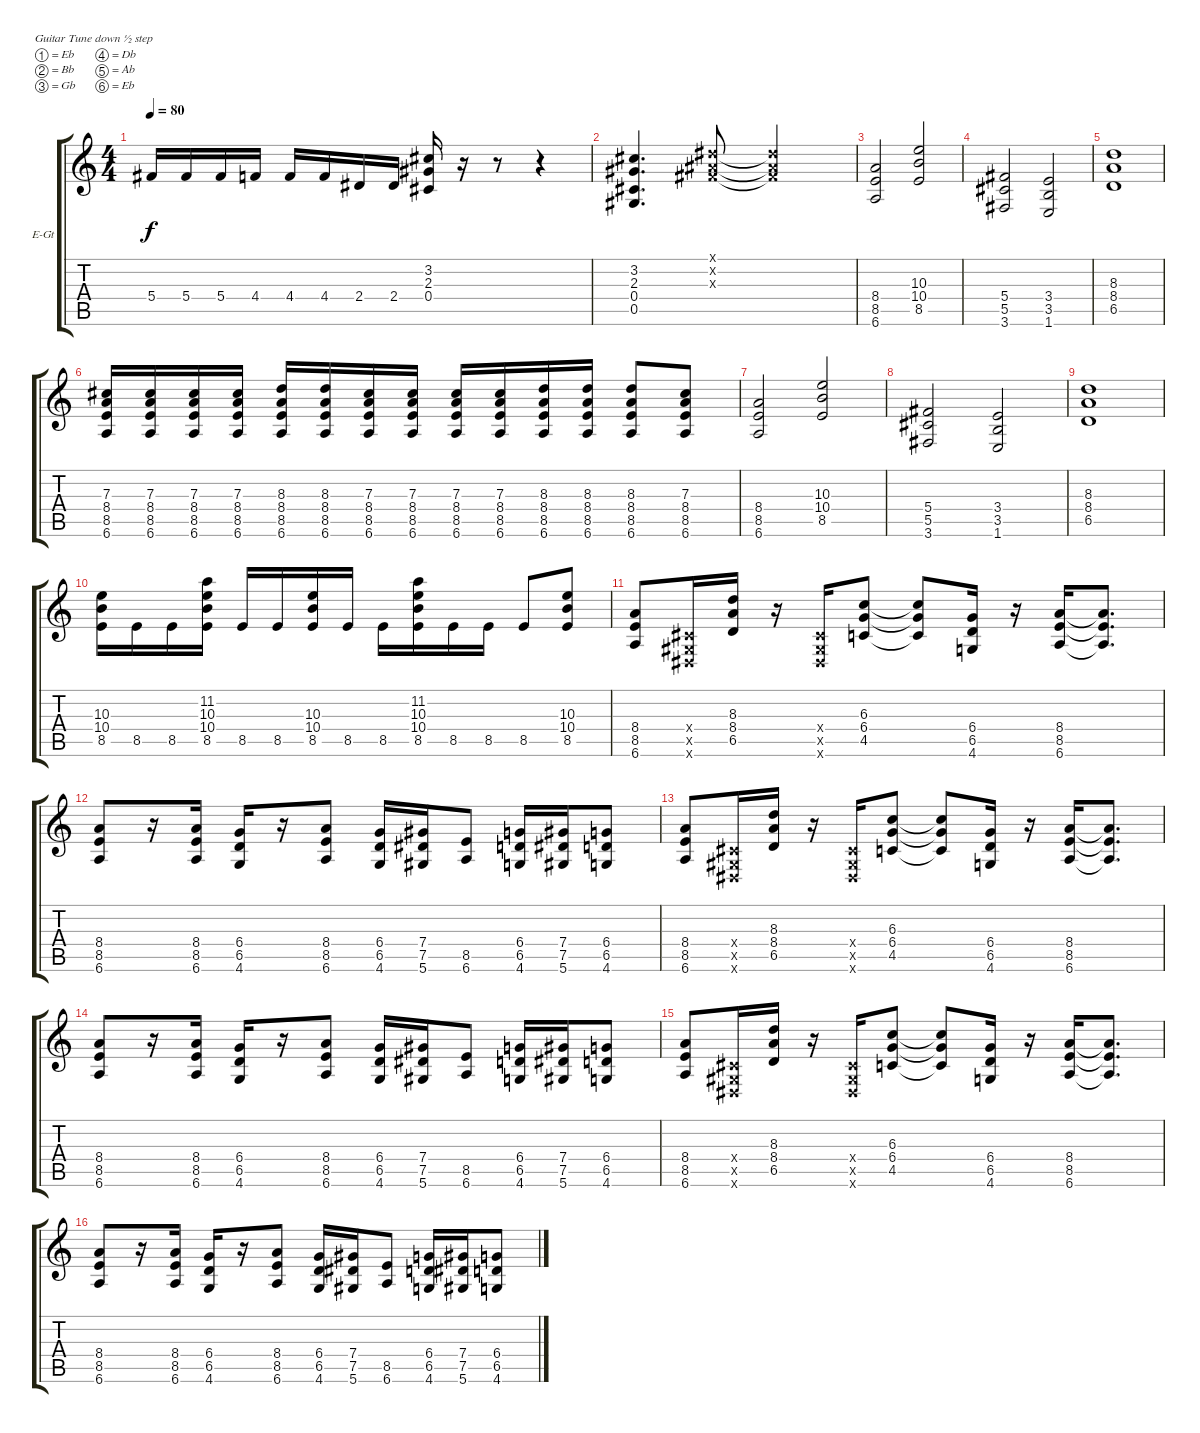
\bracketExtendMode groupsimilarinstruments
\firstSystemTrackNameOrientation horizontal
\otherSystemsTrackNameOrientation horizontal
\track ("Distortion Guitar" "E-Gt") {instrument acousticgrandpiano}
\staff {score tabs}
\tuning (Eb4 Bb3 Gb3 Db3 Ab2 Eb2)
\displaytranspose 12
\ts (4 4)
\tempo 80
\clef g2
\ks c
5.4.16{dy f} 5.4.16 5.4.16 4.4.16 4.4.16 4.4.16 2.4.16 2.4.16 (3.2 2.3 0.4).16 r.16 r.8 r.4 |
(3.2 2.3 0.4 0.5).4{d} (0.1{x} 0.2{x} 0.3{x}).8 (0.1{x t} 0.2{x t} 0.3{x t}).2 |
(8.4 8.5 6.6).2 (10.3 10.4 8.5).2 |
(5.4 5.5 3.6).2 (3.4 3.5 1.6).2 |
(8.3 8.4 6.5).1 |
(7.3 8.4 8.5 6.6).16 (7.3 8.4 8.5 6.6).16 (7.3 8.4 8.5 6.6).16 (7.3 8.4 8.5 6.6).16 (8.3 8.4 8.5 6.6).16 (8.3 8.4 8.5 6.6).16 (7.3 8.4 8.5 6.6).16 (7.3 8.4 8.5 6.6).16 (7.3 8.4 8.5 6.6).16 (7.3 8.4 8.5 6.6).16 (8.3 8.4 8.5 6.6).16 (8.3 8.4 8.5 6.6).16 (8.3 8.4 8.5 6.6).8 (7.3 8.4 8.5 6.6).8 |
(8.4 8.5 6.6).2 (10.3 10.4 8.5).2 |
(5.4 5.5 3.6).2 (3.4 3.5 1.6).2 |
(8.3 8.4 6.5).1 |
(10.3 10.4 8.5).16 8.5.16 8.5.16 (11.2 10.3 10.4 8.5).16 8.5.16 8.5.16 (10.3 10.4 8.5).16 8.5.16 8.5.16 (11.2 10.3 10.4 8.5).16 8.5.16 8.5.16 8.5.8 (10.3 10.4 8.5).8 |
(8.4 8.5 6.6).8 (0.4{x} 0.5{x} 0.6{x}).16 (8.3 8.4 6.5).16 r.16 (0.4{x} 0.5{x} 0.6{x}).16 (6.3 6.4 4.5).8 (6.3{t} 6.4{t} 4.5{t}).8 (6.4 6.5 4.6).16 r.16 (8.4 8.5 6.6).16 (8.4{t} 8.5{t} 6.6{t}).8{d} |
(8.4 8.5 6.6).8 r.16 (8.4 8.5 6.6).16 (6.4 6.5 4.6).16 r.16 (8.4 8.5 6.6).8 (6.4 6.5 4.6).16 (7.4 7.5 5.6).16 (8.5 6.6).8 (6.4 6.5 4.6).16 (7.4 7.5 5.6).16 (6.4 6.5 4.6).8 |
(8.4 8.5 6.6).8 (0.4{x} 0.5{x} 0.6{x}).16 (8.3 8.4 6.5).16 r.16 (0.4{x} 0.5{x} 0.6{x}).16 (6.3 6.4 4.5).8 (6.3{t} 6.4{t} 4.5{t}).8 (6.4 6.5 4.6).16 r.16 (8.4 8.5 6.6).16 (8.4{t} 8.5{t} 6.6{t}).8{d} |
(8.4 8.5 6.6).8 r.16 (8.4 8.5 6.6).16 (6.4 6.5 4.6).16 r.16 (8.4 8.5 6.6).8 (6.4 6.5 4.6).16 (7.4 7.5 5.6).16 (8.5 6.6).8 (6.4 6.5 4.6).16 (7.4 7.5 5.6).16 (6.4 6.5 4.6).8 |
(8.4 8.5 6.6).8 (0.4{x} 0.5{x} 0.6{x}).16 (8.3 8.4 6.5).16 r.16 (0.4{x} 0.5{x} 0.6{x}).16 (6.3 6.4 4.5).8 (6.3{t} 6.4{t} 4.5{t}).8 (6.4 6.5 4.6).16 r.16 (8.4 8.5 6.6).16 (8.4{t} 8.5{t} 6.6{t}).8{d} |
(8.4 8.5 6.6).8 r.16 (8.4 8.5 6.6).16 (6.4 6.5 4.6).16 r.16 (8.4 8.5 6.6).8 (6.4 6.5 4.6).16 (7.4 7.5 5.6).16 (8.5 6.6).8 (6.4 6.5 4.6).16 (7.4 7.5 5.6).16 (6.4 6.5 4.6).8
